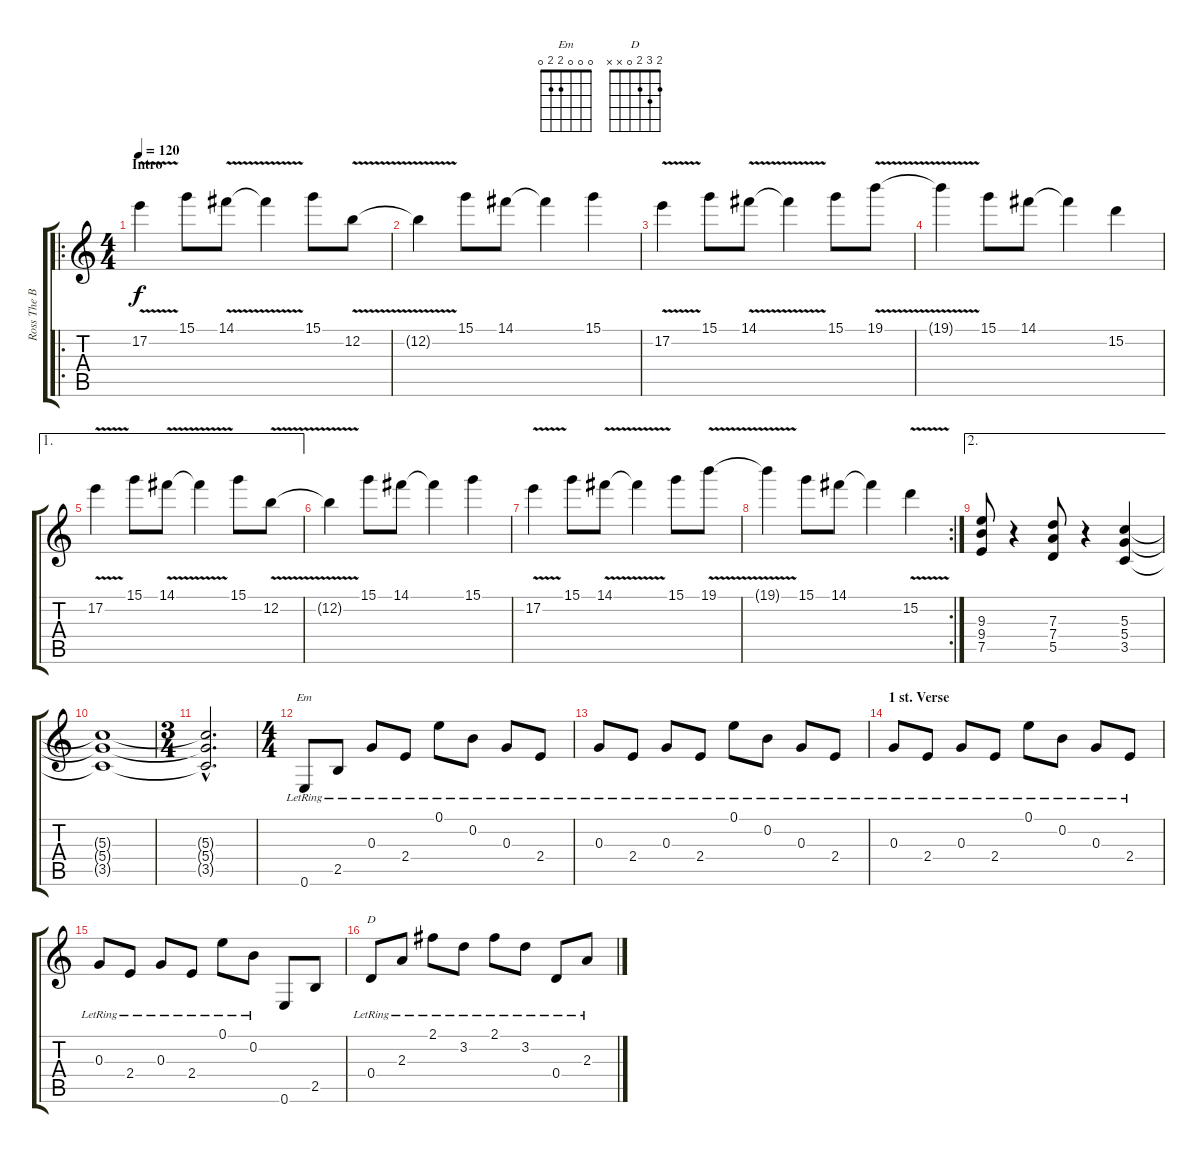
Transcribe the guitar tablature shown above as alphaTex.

\track ("Ross The Boss Rhythm" "Ross The B") {instrument distortionguitar}
\staff {score tabs}
\tuning (E4 B3 G3 D3 A2 E2) {hide}
\chord ("Em" 0 0 0 2 2 0)
\chord ("D" 2 3 2 0 x x)
\ro
\ts (4 4)
\section ("" "Intro")
\tempo 120
\clef g2
\ks c
17.2{v}.4{dy f instrument distortionguitar} 15.1.8 14.1{v}.8 14.1{t}.4 15.1.8 12.2{v}.8 |
12.2{t}.4 15.1.8 14.1.8 14.1{t}.4 15.1.4 |
17.2{v}.4 15.1.8 14.1{v}.8 14.1{t}.4 15.1.8 19.1{v}.8 |
19.1{t}.4 15.1.8 14.1.8 14.1{t}.4 15.2.4 |
\ae 1
17.2{v}.4 15.1.8 14.1{v}.8 14.1{t}.4 15.1.8 12.2{v}.8 |
12.2{t}.4 15.1.8 14.1.8 14.1{t}.4 15.1.4 |
17.2{v}.4 15.1.8 14.1{v}.8 14.1{t}.4 15.1.8 19.1{v}.8 |
\rc 2
19.1{t}.4 15.1.8 14.1.8 14.1{t}.4 15.2{v}.4 |
\ae 2
(9.3 9.4 7.5).8 r.4 (7.3 7.4 5.5).8 r.4 (5.3 5.4 3.5).4 |
(5.3{t} 5.4{t} 3.5{t}).1 |
\ts (3 4)
(5.3{hac t} 5.4{hac t} 3.5{hac t}).2{d} |
\ts (4 4)
0.6{lr}.8{ch "Em" instrument acousticguitarnylon} 2.5{lr}.8 0.3{lr}.8 2.4{lr}.8 0.1{lr}.8 0.2{lr}.8 0.3{lr}.8 2.4{lr}.8 |
0.3{lr}.8 2.4{lr}.8 0.3{lr}.8 2.4{lr}.8 0.1{lr}.8 0.2{lr}.8 0.3{lr}.8 2.4{lr}.8 |
\section ("" "1 st. Verse")
0.3{lr}.8 2.4{lr}.8 0.3{lr}.8 2.4{lr}.8 0.1{lr}.8 0.2{lr}.8 0.3{lr}.8 2.4{lr}.8 |
0.3{lr}.8 2.4{lr}.8 0.3{lr}.8 2.4{lr}.8 0.1{lr}.8 0.2{lr}.8 0.6.8 2.5.8 |
0.4{lr}.8{ch "D"} 2.3{lr}.8 2.1{lr}.8 3.2{lr}.8 2.1{lr}.8 3.2{lr}.8 0.4{lr}.8 2.3{lr}.8
